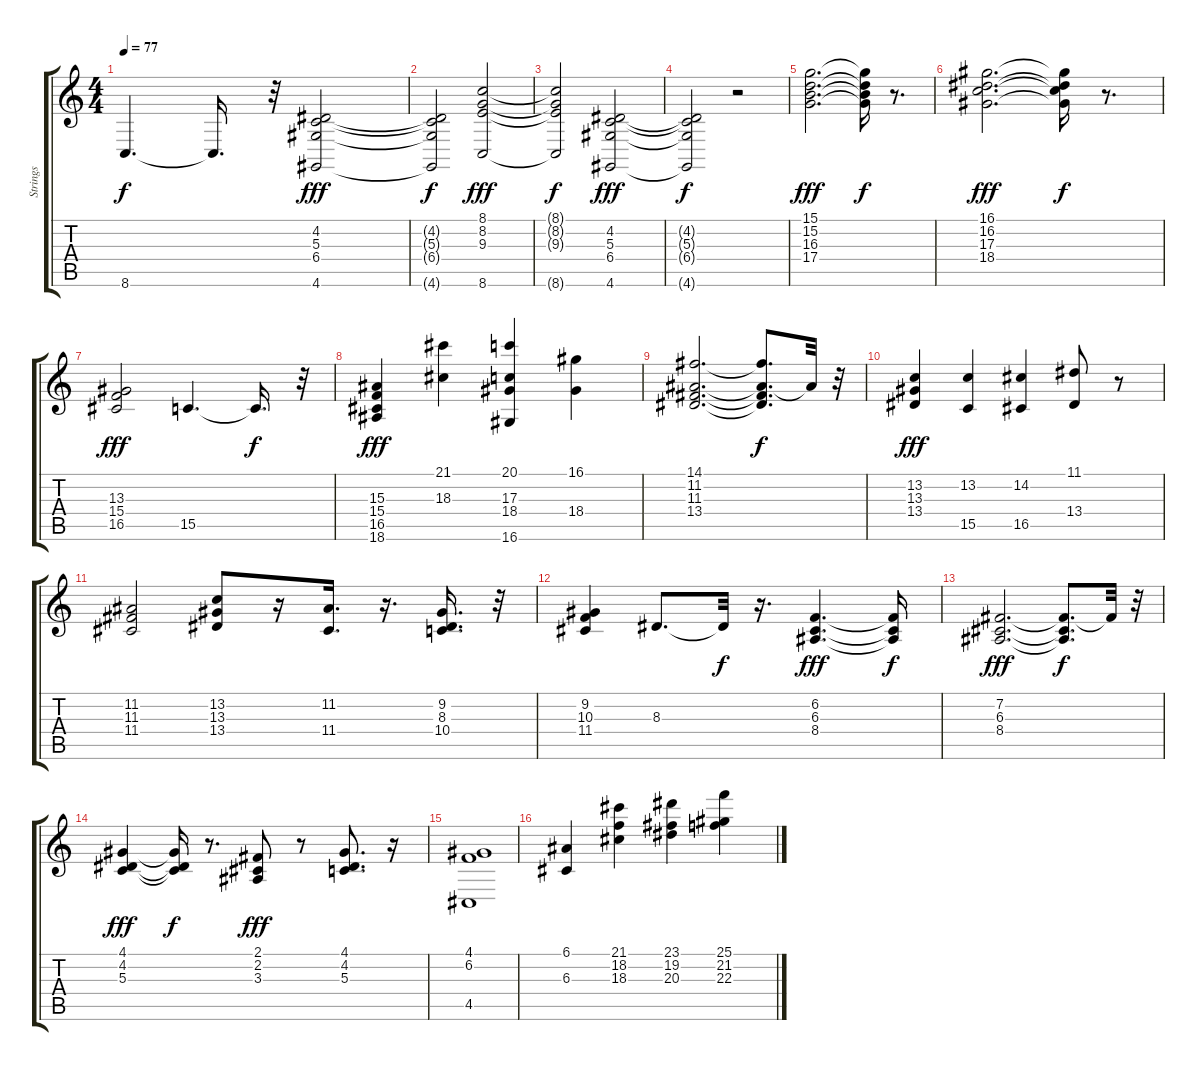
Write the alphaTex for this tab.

\track ("Strings " "Strings ") {instrument stringensemble1}
\staff {score tabs}
\tuning (E4 B3 G3 D3 A2 E2) {hide}
\ts (4 4)
\tempo 77
\clef g2
\ks c
8.6{t}.4{d dy f} 8.6{t}.16{d} r.32 (4.2 5.3 6.4 4.6).2{dy fff} |
(4.2{t} 5.3{t} 6.4{t} 4.6{t}).2{dy f} (8.1 8.2 9.3 8.6).2{dy fff} |
(8.1{t} 8.2{t} 9.3{t} 8.6{t}).2{dy f} (4.2 5.3 6.4 4.6).2{dy fff} |
(4.2{t} 5.3{t} 6.4{t} 4.6{t}).2{dy f} r.2 |
(15.1 15.2 16.3 17.4).2{d dy fff} (15.1{t} 15.2{t} 16.3{t} 17.4{t}).16{dy f} r.8{d} |
(16.1 16.2 17.3 18.4).2{d dy fff} (16.1{t} 16.2{t} 17.3{t} 18.4{t}).16{dy f} r.8{d} |
(13.3 15.4 16.5).2{dy fff} 15.5.4{d} 15.5{t}.16{d dy f} r.32 |
(15.3 15.4 16.5 18.6).4{dy fff} (21.1 18.3).4 (20.1 17.3 18.4 16.6).4 (16.1 18.4).4 |
(14.1 11.2 11.3 13.4).2{d} (14.1{t} 11.2{t} 11.3{t} 13.4{t}).8{d dy f} 11.2{t}.32 r.32 |
(13.2 13.3 13.4).4{dy fff} (13.2 15.5).4 (14.2 16.5).4 (11.1 13.4).8 r.8 |
(11.2 11.3 11.4).2 (13.2 13.3 13.4).8 r.16 (11.2 11.4).16{d} r.16{d} (9.2 8.3 10.4).16{d} r.32 |
(9.2 10.3 11.4).4 8.3.8{d} 8.3{t}.32{dy f} r.16{d} (6.2 6.3 8.4).4{d dy fff} (6.2{t} 6.3{t} 8.4{t}).16{dy f} |
(7.2 6.3 8.4).2{d dy fff} (7.2{t} 6.3{t} 8.4{t}).8{d dy f} 7.2{t}.32 r.32 |
(4.1 4.2 5.3).4{dy fff} (4.1{t} 4.2{t} 5.3{t}).16{dy f} r.8{d} (2.1 2.2 3.3).8{dy fff} r.8 (4.1 4.2 5.3).8{d} r.16 |
(4.1 6.2 4.5).1 |
(6.1 6.3).4 (21.1 18.2 18.3).4 (23.1 19.2 20.3).4 (25.1 21.2 22.3).4
